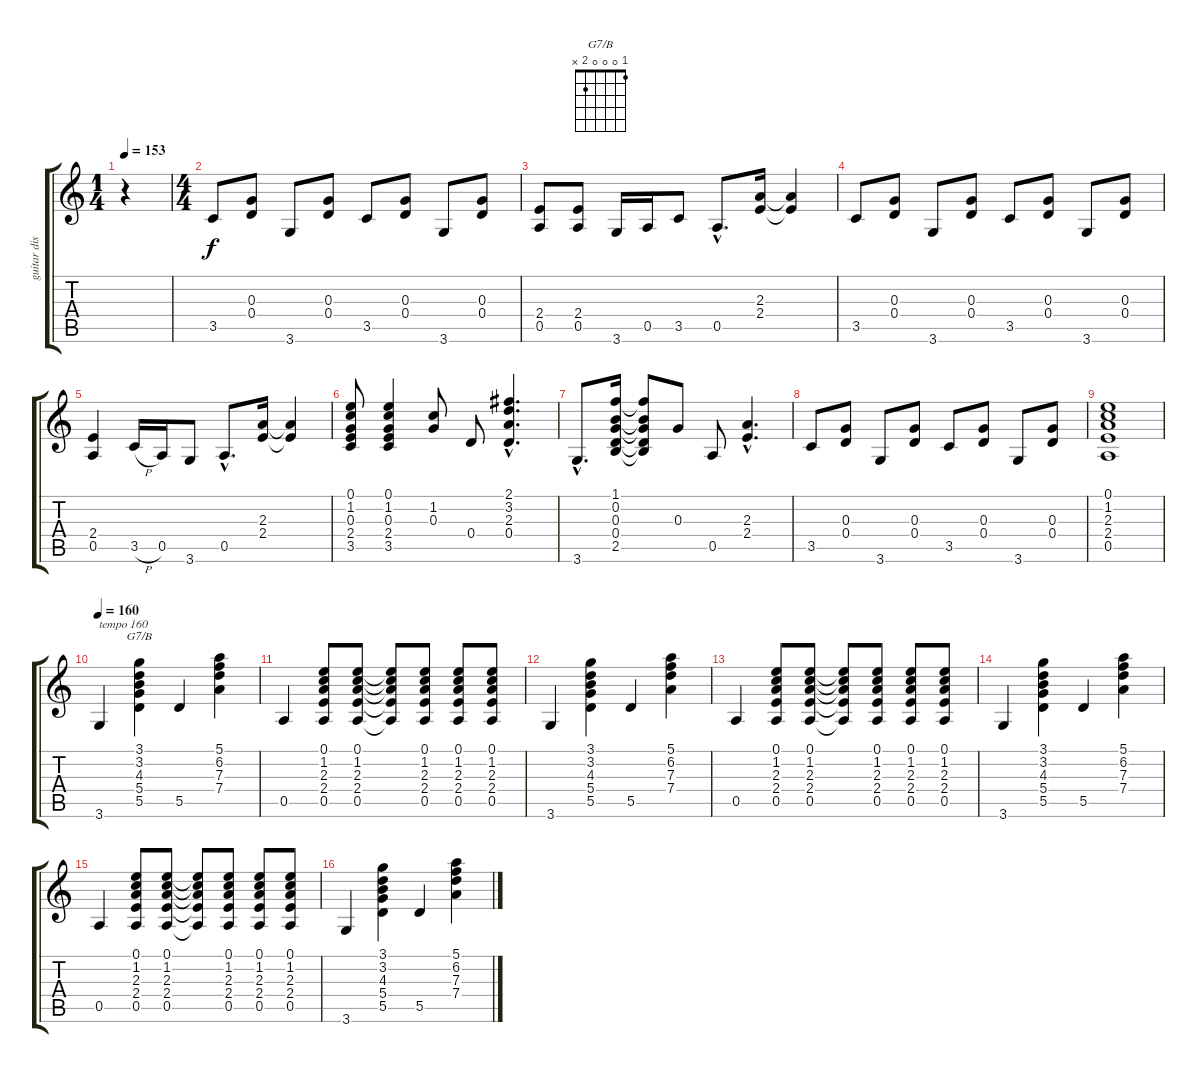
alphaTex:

\track ("guitar disto" "guitar dis") {instrument acousticguitarsteel}
\staff {score tabs}
\tuning (E4 B3 G3 D3 A2 E2) {hide}
\chord ("G7/B" 1 0 0 0 2 x)
\ts (1 4)
\tempo 153
\tempo 72
\tempo 153
\clef g2
\ks c
r.4{dy f instrument acousticguitarsteel} |
\ts (4 4)
3.5.8 (0.3 0.4).8 3.6.8 (0.3 0.4).8 3.5.8 (0.3 0.4).8 3.6.8 (0.3 0.4).8 |
(2.4 0.5).8 (2.4 0.5).8 3.6.16 0.5.16 3.5.8 0.5{hac}.8{d} (2.3 2.4).16 (2.3{t} 2.4{t}).4 |
3.5.8 (0.3 0.4).8 3.6.8 (0.3 0.4).8 3.5.8 (0.3 0.4).8 3.6.8 (0.3 0.4).8 |
(2.4 0.5).4 3.5{h}.16 0.5.16 3.6.8 0.5{hac}.8{d} (2.3 2.4).16 (2.3{t} 2.4{t}).4 |
(0.1 1.2 0.3 2.4 3.5).8 (0.1 1.2 0.3 2.4 3.5).4 (1.2 0.3).8 0.4.8 (2.1{hac} 3.2{hac} 2.3{hac} 0.4{hac}).4{d} |
3.6{hac}.8{d} (1.1 0.2 0.3 0.4 2.5).16 (1.1{t} 0.2{t} 0.3{t} 0.4{t} 2.5{t}).8 0.3.8 0.5.8 (2.3{hac} 2.4{hac}).4{d} |
3.5.8 (0.3 0.4).8 3.6.8 (0.3 0.4).8 3.5.8 (0.3 0.4).8 3.6.8 (0.3 0.4).8 |
(0.1 1.2 2.3 2.4 0.5).1 |
\tempo 160
3.6.4{txt "tempo 160" instrument distortionguitar} (3.1 3.2 4.3 5.4 5.5).4{ch "G7/B"} 5.5.4 (5.1 6.2 7.3 7.4).4 |
0.5.4 (0.1 1.2 2.3 2.4 0.5).8 (0.1 1.2 2.3 2.4 0.5).8 (0.1{t} 1.2{t} 2.3{t} 2.4{t} 0.5{t}).8 (0.1 1.2 2.3 2.4 0.5).8 (0.1 1.2 2.3 2.4 0.5).8 (0.1 1.2 2.3 2.4 0.5).8 |
3.6.4 (3.1 3.2 4.3 5.4 5.5).4 5.5.4 (5.1 6.2 7.3 7.4).4 |
0.5.4 (0.1 1.2 2.3 2.4 0.5).8 (0.1 1.2 2.3 2.4 0.5).8 (0.1{t} 1.2{t} 2.3{t} 2.4{t} 0.5{t}).8 (0.1 1.2 2.3 2.4 0.5).8 (0.1 1.2 2.3 2.4 0.5).8 (0.1 1.2 2.3 2.4 0.5).8 |
3.6.4 (3.1 3.2 4.3 5.4 5.5).4 5.5.4 (5.1 6.2 7.3 7.4).4 |
0.5.4 (0.1 1.2 2.3 2.4 0.5).8 (0.1 1.2 2.3 2.4 0.5).8 (0.1{t} 1.2{t} 2.3{t} 2.4{t} 0.5{t}).8 (0.1 1.2 2.3 2.4 0.5).8 (0.1 1.2 2.3 2.4 0.5).8 (0.1 1.2 2.3 2.4 0.5).8 |
3.6.4 (3.1 3.2 4.3 5.4 5.5).4 5.5.4 (5.1 6.2 7.3 7.4).4
